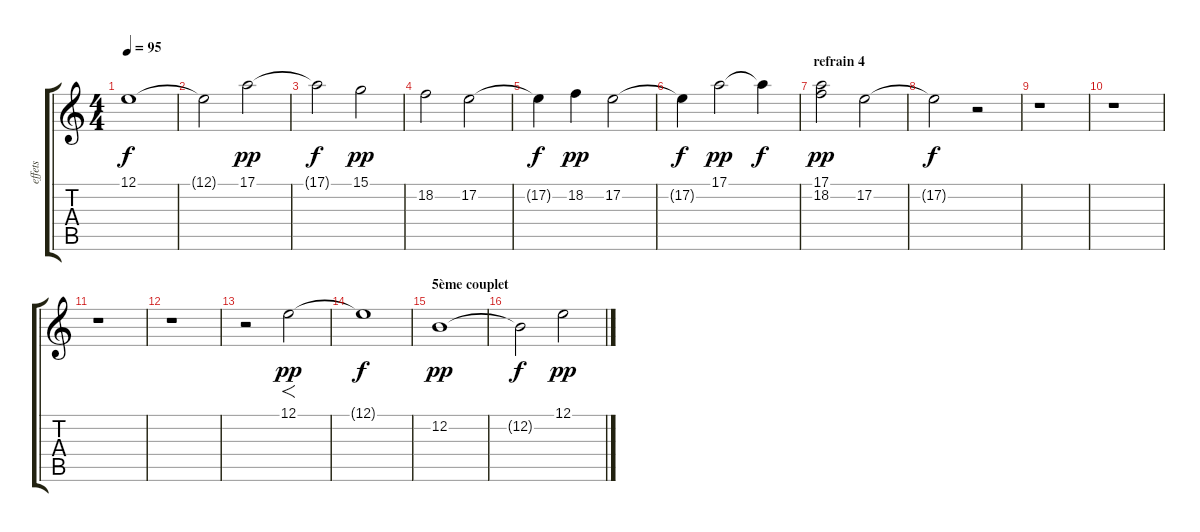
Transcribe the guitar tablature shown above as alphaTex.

\track ("effets" "effets") {instrument choiraahs}
\staff {score tabs}
\tuning (E4 B3 G3 D3 A2 E2) {hide}
\ts (4 4)
\tempo 95
\clef g2
\ks c
12.1{t}.1{dy f} |
12.1{t}.2 17.1.2{dy pp} |
17.1{t}.2{dy f} 15.1.2{dy pp} |
18.2.2 17.2.2 |
17.2{t}.4{dy f} 18.2.4{dy pp} 17.2.2 |
17.2{t}.4{dy f} 17.1.2{dy pp} 17.1{t}.4{dy f} |
\section ("" "refrain 4")
(17.1 18.2).2{dy pp} 17.2.2 |
17.2{t}.2{dy f} r.2 |
r.1 |
r.1 |
r.1 |
r.1 |
r.2 12.1.2{f dy pp} |
12.1{t}.1{dy f} |
\section ("" "5ème couplet")
12.2.1{dy pp} |
12.2{t}.2{dy f} 12.1.2{dy pp}
